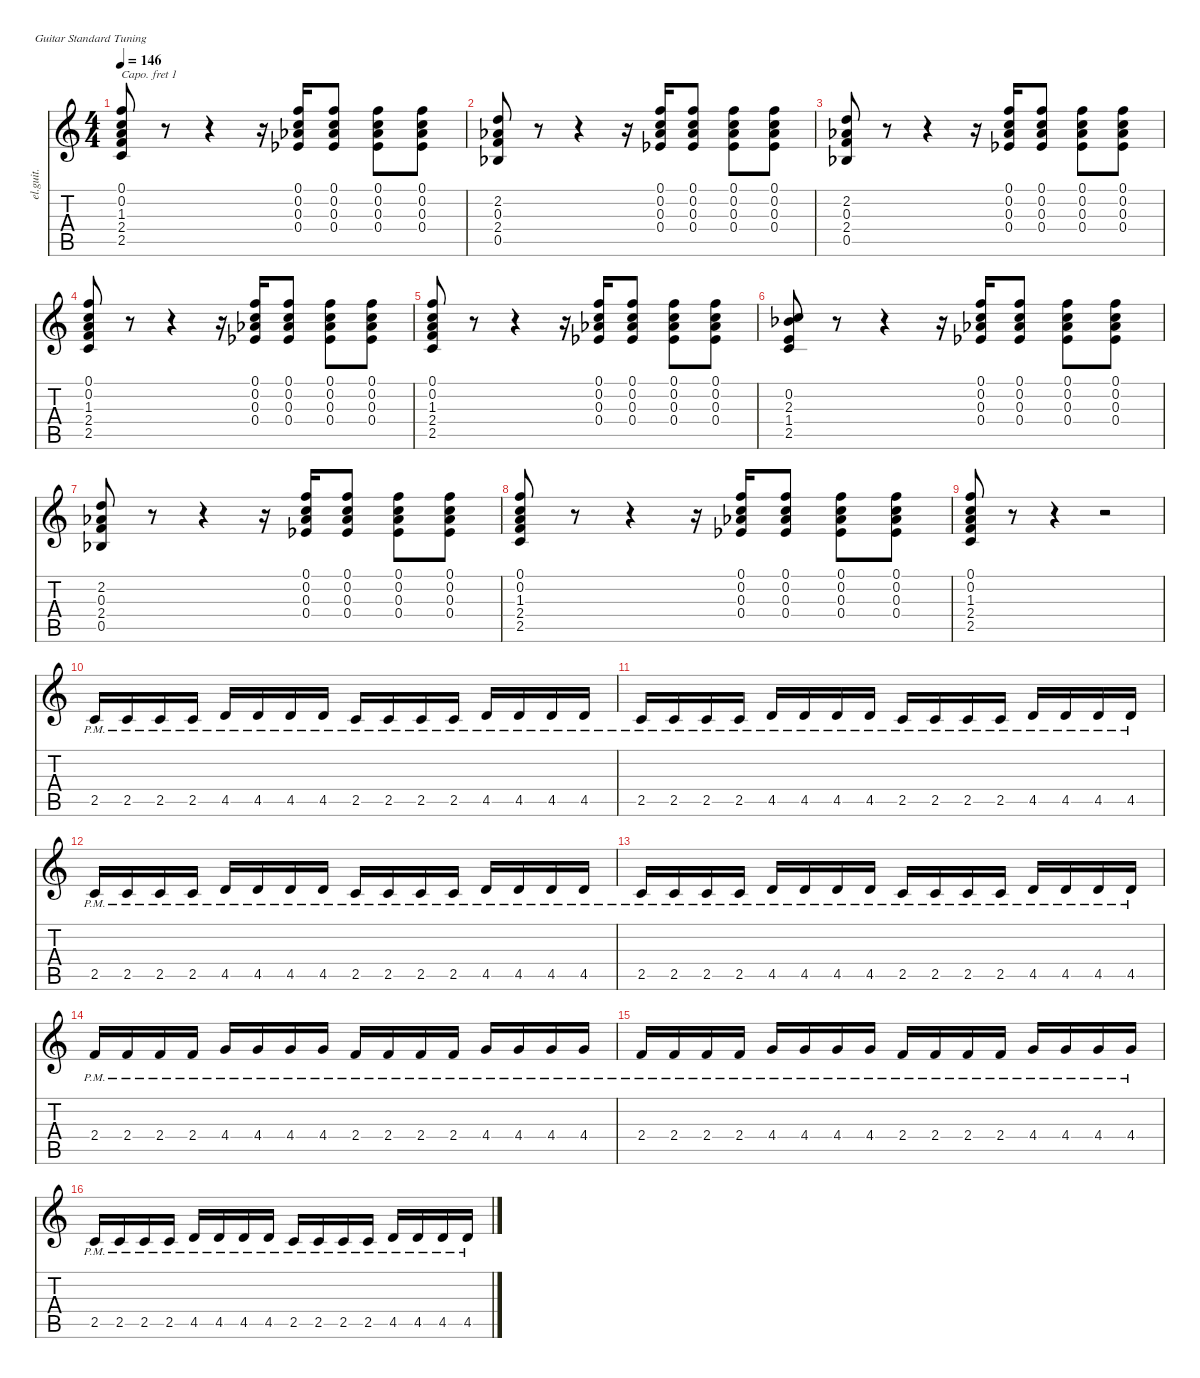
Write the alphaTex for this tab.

\defaultSystemsLayout 4
\hideDynamics
\bracketExtendMode nobrackets
\otherSystemsTrackNameOrientation horizontal
\track ("Clean Guitar" "el.guit.") {instrument electricguitarclean}
\staff {score tabs}
\capo 1
\tuning (E4 B3 G3 D3 A2 E2)
\ts (4 4)
\tempo 146
\clef g2
\ks c
(0.1 0.2 1.3 2.4 2.5).8{dy mf beam Up} r.8{beam Up} r.4{beam Up} r.16{beam Up} (0.1 0.2 0.3{acc b} 0.4{acc b}).16{beam Down} (0.1 0.2 0.3{acc b} 0.4{acc b}).8{beam Down} (0.1 0.2 0.3{acc b} 0.4{acc b}).8{beam Down} (0.1 0.2 0.3{acc b} 0.4{acc b}).8{beam Down} |
(0.5{acc b} 2.4 0.3{acc b} 2.2).8{beam Up} r.8{beam Up} r.4{beam Up} r.16{beam Up} (0.1 0.2 0.3{acc b} 0.4{acc b}).16{beam Down} (0.1 0.2 0.3{acc b} 0.4{acc b}).8{beam Down} (0.1 0.2 0.3{acc b} 0.4{acc b}).8{beam Down} (0.1 0.2 0.3{acc b} 0.4{acc b}).8{beam Down} |
(0.5{acc b} 2.4 0.3{acc b} 2.2).8{beam Up} r.8{beam Up} r.4{beam Up} r.16{beam Up} (0.1 0.2 0.3{acc b} 0.4{acc b}).16{beam Down} (0.1 0.2 0.3{acc b} 0.4{acc b}).8{beam Down} (0.1 0.2 0.3{acc b} 0.4{acc b}).8{beam Down} (0.1 0.2 0.3{acc b} 0.4{acc b}).8{beam Down} |
(0.1 0.2 1.3 2.4 2.5).8{beam Up} r.8{beam Up} r.4{beam Up} r.16{beam Up} (0.1 0.2 0.3{acc b} 0.4{acc b}).16{beam Down} (0.1 0.2 0.3{acc b} 0.4{acc b}).8{beam Down} (0.1 0.2 0.3{acc b} 0.4{acc b}).8{beam Down} (0.1 0.2 0.3{acc b} 0.4{acc b}).8{beam Down} |
(0.1 0.2 1.3 2.4 2.5).8{beam Up} r.8{beam Up} r.4{beam Up} r.16{beam Up} (0.1 0.2 0.3{acc b} 0.4{acc b}).16{beam Down} (0.1 0.2 0.3{acc b} 0.4{acc b}).8{beam Down} (0.1 0.2 0.3{acc b} 0.4{acc b}).8{beam Down} (0.1 0.2 0.3{acc b} 0.4{acc b}).8{beam Down} |
(2.5 1.4 2.3{acc b} 0.2).8{beam Up} r.8{beam Up} r.4{beam Up} r.16{beam Up} (0.1 0.2 0.3{acc b} 0.4{acc b}).16{beam Down} (0.1 0.2 0.3{acc b} 0.4{acc b}).8{beam Down} (0.1 0.2 0.3{acc b} 0.4{acc b}).8{beam Down} (0.1 0.2 0.3{acc b} 0.4{acc b}).8{beam Down} |
(0.5{acc b} 2.4 0.3{acc b} 2.2).8{beam Up} r.8{beam Up} r.4{beam Up} r.16{beam Up} (0.1 0.2 0.3{acc b} 0.4{acc b}).16{beam Down} (0.1 0.2 0.3{acc b} 0.4{acc b}).8{beam Down} (0.1 0.2 0.3{acc b} 0.4{acc b}).8{beam Down} (0.1 0.2 0.3{acc b} 0.4{acc b}).8{beam Down} |
(0.1 0.2 1.3 2.4 2.5).8{beam Up} r.8{beam Up} r.4{beam Up} r.16{beam Up} (0.1 0.2 0.3{acc b} 0.4{acc b}).16{beam Down} (0.1 0.2 0.3{acc b} 0.4{acc b}).8{beam Down} (0.1 0.2 0.3{acc b} 0.4{acc b}).8{beam Down} (0.1 0.2 0.3{acc b} 0.4{acc b}).8{beam Down} |
(0.1 0.2 1.3 2.4 2.5).8{beam Up} r.8{beam Up} r.4{beam Up} r.2{beam Up} |
2.5{pm}.16{beam Up} 2.5{pm}.16{beam Up} 2.5{pm}.16{beam Up} 2.5{pm}.16{beam Up} 4.5{pm}.16{beam Up} 4.5{pm}.16{beam Up} 4.5{pm}.16{beam Up} 4.5{pm}.16{beam Up} 2.5{pm}.16{beam Up} 2.5{pm}.16{beam Up} 2.5{pm}.16{beam Up} 2.5{pm}.16{beam Up} 4.5{pm}.16{beam Up} 4.5{pm}.16{beam Up} 4.5{pm}.16{beam Up} 4.5{pm}.16{beam Up} |
2.5{pm}.16{beam Up} 2.5{pm}.16{beam Up} 2.5{pm}.16{beam Up} 2.5{pm}.16{beam Up} 4.5{pm}.16{beam Up} 4.5{pm}.16{beam Up} 4.5{pm}.16{beam Up} 4.5{pm}.16{beam Up} 2.5{pm}.16{beam Up} 2.5{pm}.16{beam Up} 2.5{pm}.16{beam Up} 2.5{pm}.16{beam Up} 4.5{pm}.16{beam Up} 4.5{pm}.16{beam Up} 4.5{pm}.16{beam Up} 4.5{pm}.16{beam Up} |
2.5{pm}.16{beam Up} 2.5{pm}.16{beam Up} 2.5{pm}.16{beam Up} 2.5{pm}.16{beam Up} 4.5{pm}.16{beam Up} 4.5{pm}.16{beam Up} 4.5{pm}.16{beam Up} 4.5{pm}.16{beam Up} 2.5{pm}.16{beam Up} 2.5{pm}.16{beam Up} 2.5{pm}.16{beam Up} 2.5{pm}.16{beam Up} 4.5{pm}.16{beam Up} 4.5{pm}.16{beam Up} 4.5{pm}.16{beam Up} 4.5{pm}.16{beam Up} |
2.5{pm}.16{beam Up} 2.5{pm}.16{beam Up} 2.5{pm}.16{beam Up} 2.5{pm}.16{beam Up} 4.5{pm}.16{beam Up} 4.5{pm}.16{beam Up} 4.5{pm}.16{beam Up} 4.5{pm}.16{beam Up} 2.5{pm}.16{beam Up} 2.5{pm}.16{beam Up} 2.5{pm}.16{beam Up} 2.5{pm}.16{beam Up} 4.5{pm}.16{beam Up} 4.5{pm}.16{beam Up} 4.5{pm}.16{beam Up} 4.5{pm}.16{beam Up} |
2.4{pm}.16{beam Up} 2.4{pm}.16{beam Up} 2.4{pm}.16{beam Up} 2.4{pm}.16{beam Up} 4.4{pm}.16{beam Up} 4.4{pm}.16{beam Up} 4.4{pm}.16{beam Up} 4.4{pm}.16{beam Up} 2.4{pm}.16{beam Up} 2.4{pm}.16{beam Up} 2.4{pm}.16{beam Up} 2.4{pm}.16{beam Up} 4.4{pm}.16{beam Up} 4.4{pm}.16{beam Up} 4.4{pm}.16{beam Up} 4.4{pm}.16{beam Up} |
2.4{pm}.16{beam Up} 2.4{pm}.16{beam Up} 2.4{pm}.16{beam Up} 2.4{pm}.16{beam Up} 4.4{pm}.16{beam Up} 4.4{pm}.16{beam Up} 4.4{pm}.16{beam Up} 4.4{pm}.16{beam Up} 2.4{pm}.16{beam Up} 2.4{pm}.16{beam Up} 2.4{pm}.16{beam Up} 2.4{pm}.16{beam Up} 4.4{pm}.16{beam Up} 4.4{pm}.16{beam Up} 4.4{pm}.16{beam Up} 4.4{pm}.16{beam Up} |
2.5{pm}.16{beam Up} 2.5{pm}.16{beam Up} 2.5{pm}.16{beam Up} 2.5{pm}.16{beam Up} 4.5{pm}.16{beam Up} 4.5{pm}.16{beam Up} 4.5{pm}.16{beam Up} 4.5{pm}.16{beam Up} 2.5{pm}.16{beam Up} 2.5{pm}.16{beam Up} 2.5{pm}.16{beam Up} 2.5{pm}.16{beam Up} 4.5{pm}.16{beam Up} 4.5{pm}.16{beam Up} 4.5{pm}.16{beam Up} 4.5{pm}.16{beam Up}
